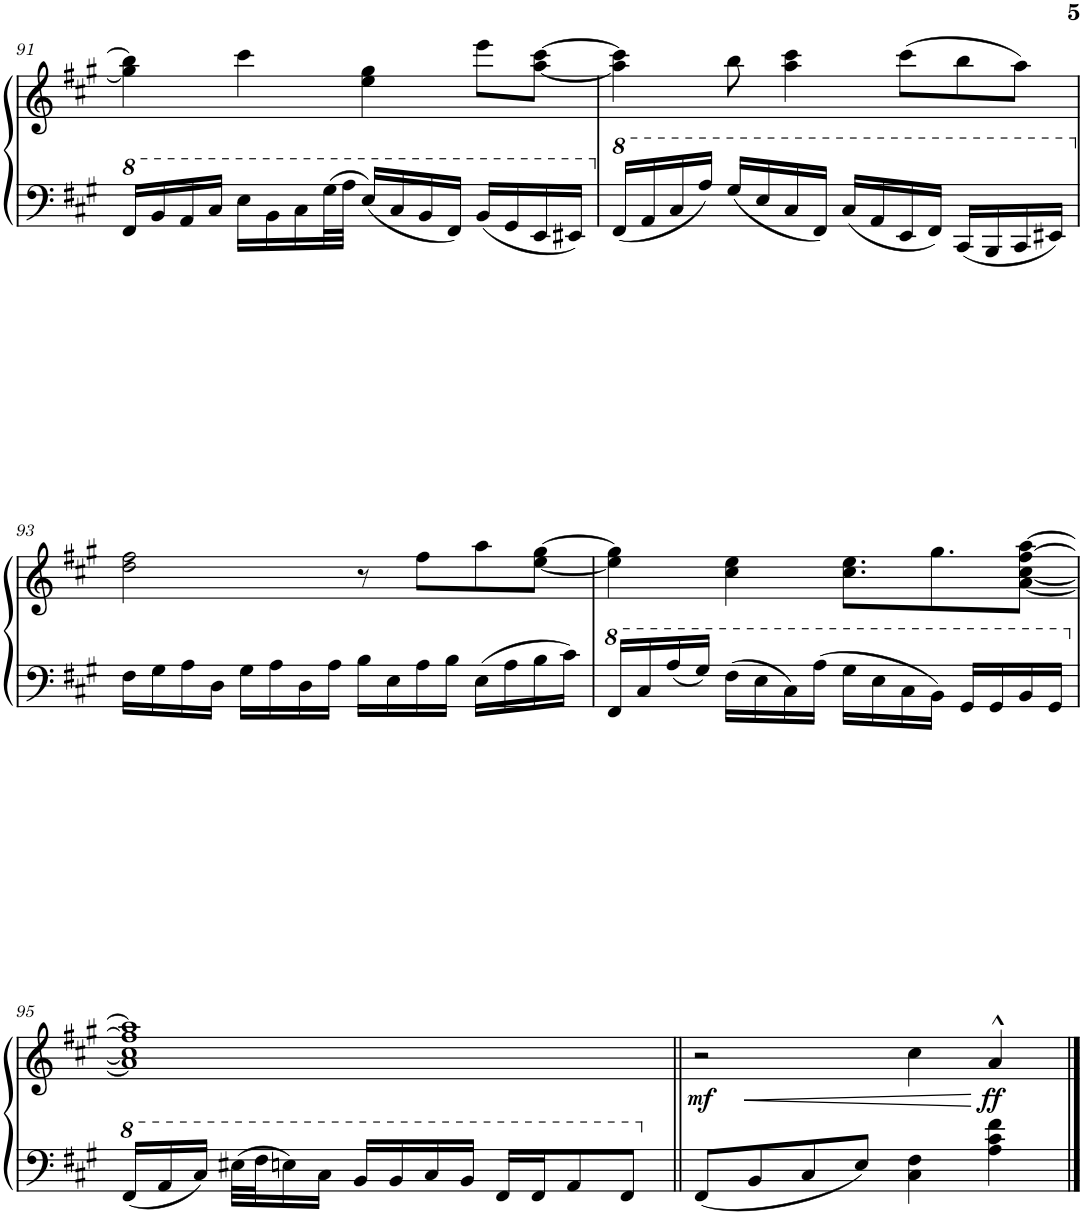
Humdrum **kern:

**kern	**kern	**dynam
*part1	*part1	*part1
*staff2	*staff1	*staff1/2
*I"Piano, Piano MIDI High	*	*
*I'Pno.	*	*
!!LO:PB:g=z
*clefF4	*clefG2	*
*k[f#c#g#]	*k[f#c#g#]	*
*M4/4	*M4/4	*
*8va	*	*
=91	=91	=91
16F#/LL	4gg#\] 4bb\]	.
16B/	.	.
16A/	.	.
16c#/JJ	.	.
16e\LL	4ccc#\	.
16B\	.	.
16c#\	.	.
32g#\L	.	.
32a\JJJ	.	.
16e/LL	4ee\ 4gg#\	.
16c#/	.	.
16B/	.	.
16F#/JJ	.	.
16B/LL	8eee\L	.
16G#/	.	.
16E/	[8aa\ [8ccc#\J	.
16E#X/JJ	.	.
=92	=92	=92
*X8va	*	*
*8va	*	*
16F#/LL	4aa\] 4ccc#\]	.
16A/	.	.
16c#/	.	.
16a/JJ	.	.
16g#/LL	8bb\	.
16e/	.	.
16c#/	4aa\ 4ccc#\	.
16F#/JJ	.	.
16c#/LL	.	.
16A/	.	.
16E/	(8ccc#\L	.
16F#/JJ	.	.
16C#/LL	8bb\	.
16BB/	.	.
16C#/	8aa\J)	.
16E#X/JJ	.	.
!!LO:LB:g=z
=93	=93	=93
*X8va	*	*
16F#\LL	2dd\ 2ff#\	.
16G#\	.	.
16A\	.	.
16D\JJ	.	.
16G#\LL	.	.
16A\	.	.
16D\	.	.
16A\JJ	.	.
16B\LL	8r	.
16E\	.	.
16A\	8ff#\L	.
16B\JJ	.	.
16E\LL	8aa\	.
16A\	.	.
16B\	[8ee\ [8gg#\J	.
16c#\JJ	.	.
=94	=94	=94
*8va	*	*
16F#/LL	4ee\] 4gg#\]	.
16c#/	.	.
16a/	.	.
16g#/JJ	.	.
16f#\LL	4cc#\ 4ee\	.
16e\	.	.
16c#\	.	.
16a\JJ	.	.
16g#\LL	8.cc#\ 8.ee\L	.
16e\	.	.
16c#\	.	.
16B\JJ	8.gg#\	.
16G#/LL	.	.
16G#/	.	.
16B/	[8a\ [8cc#\ [8ff#\ [8aa\J	.
16G#/JJ	.	.
!!LO:LB:g=z
=95	=95	=95
*X8va	*	*
*8va	*	*
16F#/LL	1a] 1cc#] 1ff#] 1aa]	.
16A/	.	.
16c#/JJ	.	.
32e#X\LLL	.	.
32f#\J	.	.
16en\	.	.
16c#\JJ	.	.
16B/LL	.	.
16B/	.	.
16c#/	.	.
16B/JJ	.	.
16F#/LL	.	.
16F#/J	.	.
8A/	.	.
8F#/J	.	.
=96||	=96||	=96||
*X8va	*	*
!	!	!LO:HP:b
!	!	!LO:DY:n=1:b
8FF#/L	2r	< mf
8BB/	.	.
8C#/	.	.
8E/J	.	.
4C#\ 4F#\	4cc#\	.
!	!	!LO:DY:n=2:b
4A\ 4c#\ 4f#\	4a^^/	[ ff
==	==	==
*-	*-	*-
